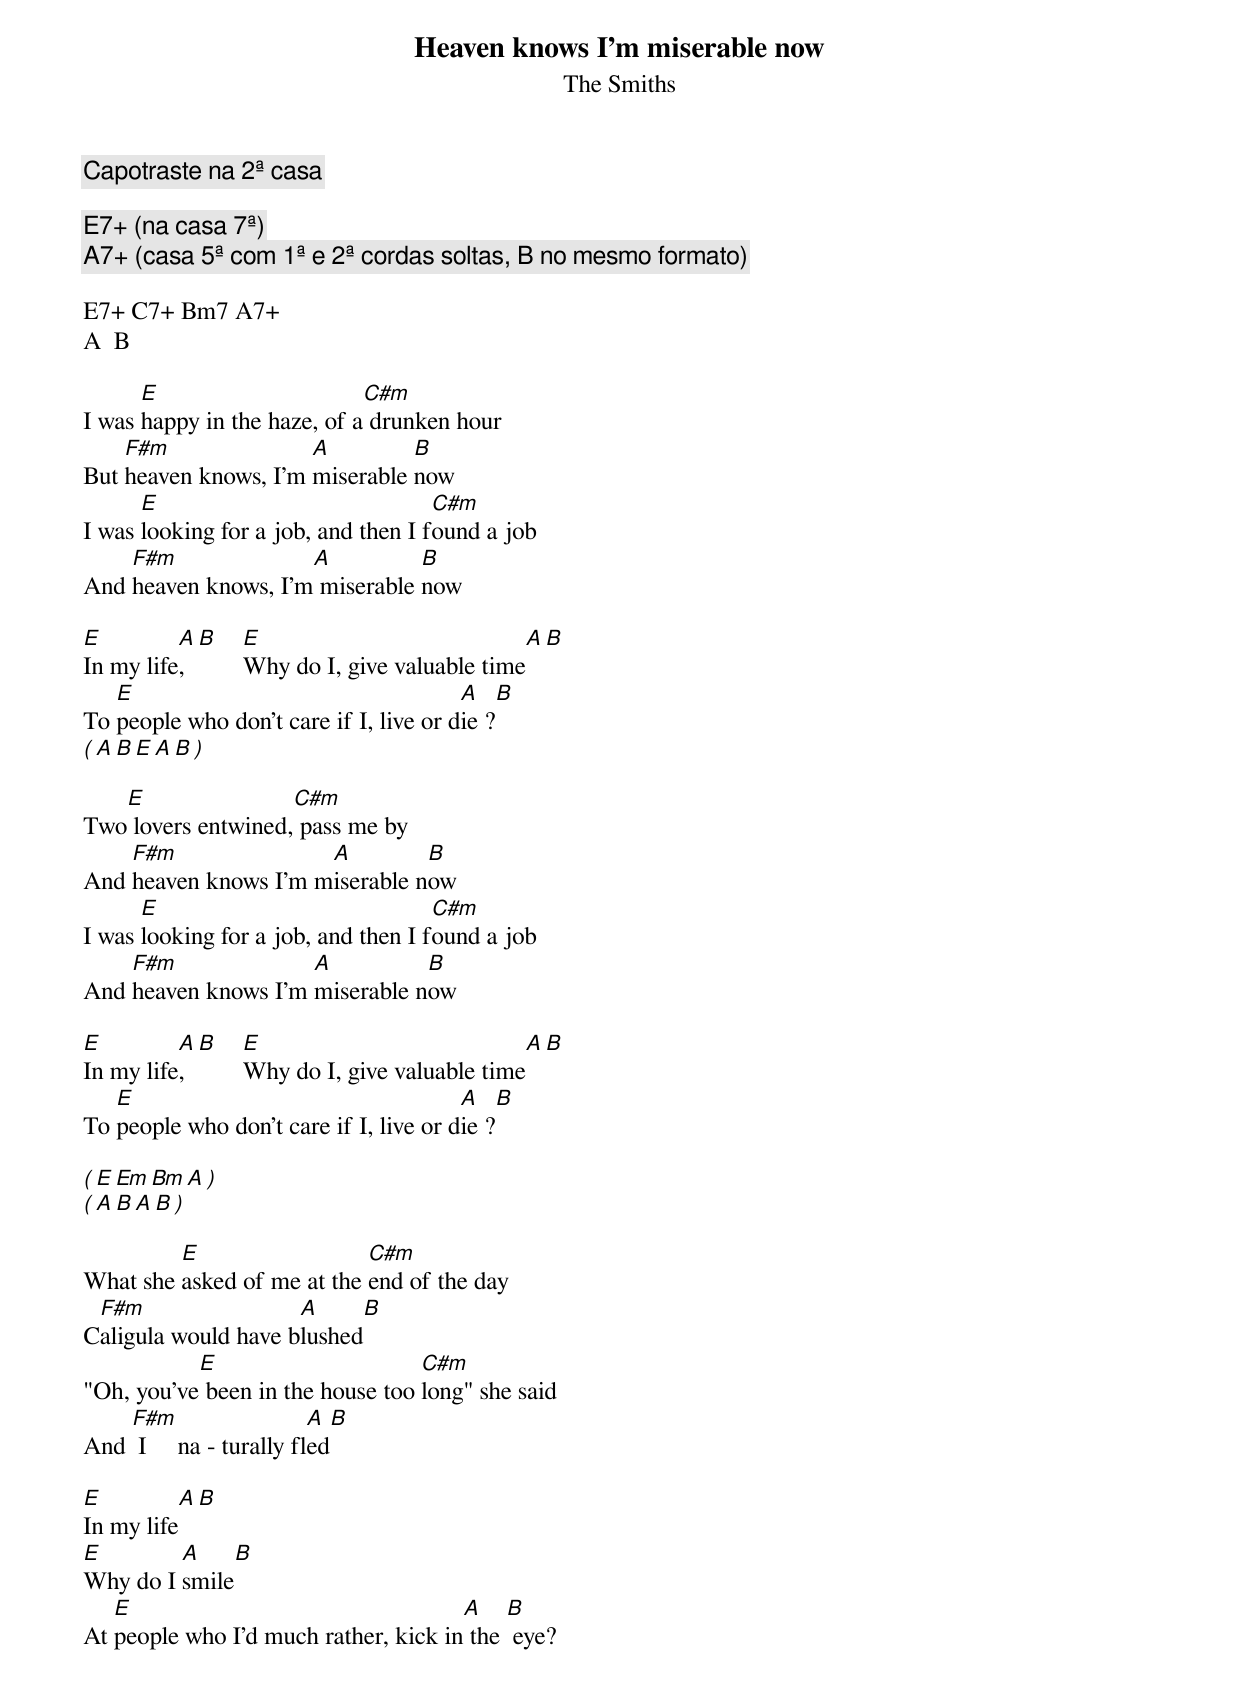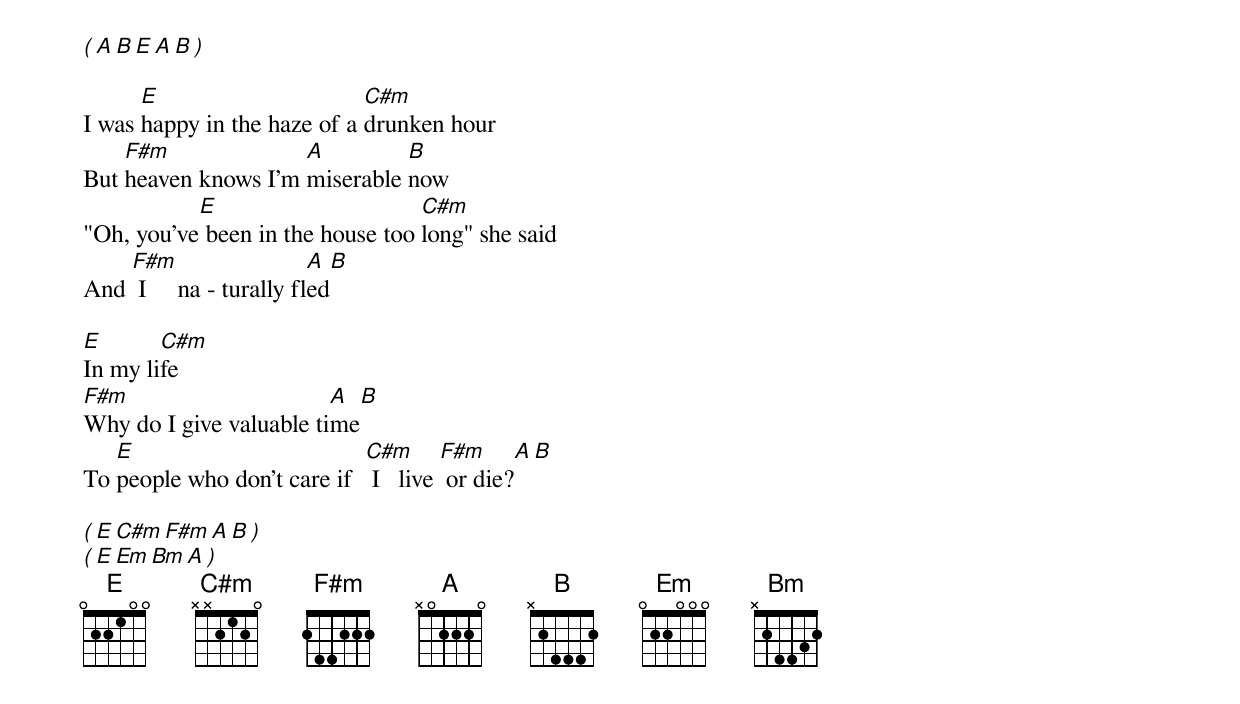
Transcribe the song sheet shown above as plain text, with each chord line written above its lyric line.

Heaven knows I'm miserable now
The Smiths

Capotraste na 2ª casa

E7+ (na casa 7ª)
A7+ (casa 5ª com 1ª e 2ª cordas soltas, B no mesmo formato)

E7+ C7+ Bm7 A7+
A  B

      E                      C#m
I was happy in the haze, of a drunken hour
    F#m               A         B
But heaven knows, I'm miserable now
      E                              C#m
I was looking for a job, and then I found a job
    F#m              A          B
And heaven knows, I'm miserable now

E         A B   E                           A      B
In my life,     Why do I, give valuable time
   E                                    A    B
To people who don't care if I, live or die ?
( A  B  E  A  B )

   E                C#m
Two lovers entwined, pass me by
    F#m               A         B
And heaven knows I'm miserable now
      E                              C#m
I was looking for a job, and then I found a job
    F#m              A          B
And heaven knows I'm miserable now

E         A B   E                           A      B
In my life,     Why do I, give valuable time
   E                                    A    B
To people who don't care if I, live or die ?

( E  Em  Bm  A )
( A  B  A  B )

         E                  C#m
What she asked of me at the end of the day
 F#m                 A       B
Caligula would have blushed
           E                      C#m
"Oh, you've been in the house too long" she said
    F#m                   A   B
And  I     na - turally fled

E          A B
In my life
E        A      B
Why do I smile
   E                                  A    B
At people who I'd much rather, kick in the  eye?

( A  B  E  A  B )

      E                      C#m
I was happy in the haze of a drunken hour
    F#m              A         B
But heaven knows I'm miserable now
           E                      C#m
"Oh, you've been in the house too long" she said
    F#m                   A   B
And  I     na - turally fled

E       C#m
In my life
F#m                      A  B
Why do I give valuable time
   E                         C#m       F#m      A  B
To people who don't care if   I   live  or die?

( E  C#m  F#m  A  B )
( E  Em  Bm  A )
